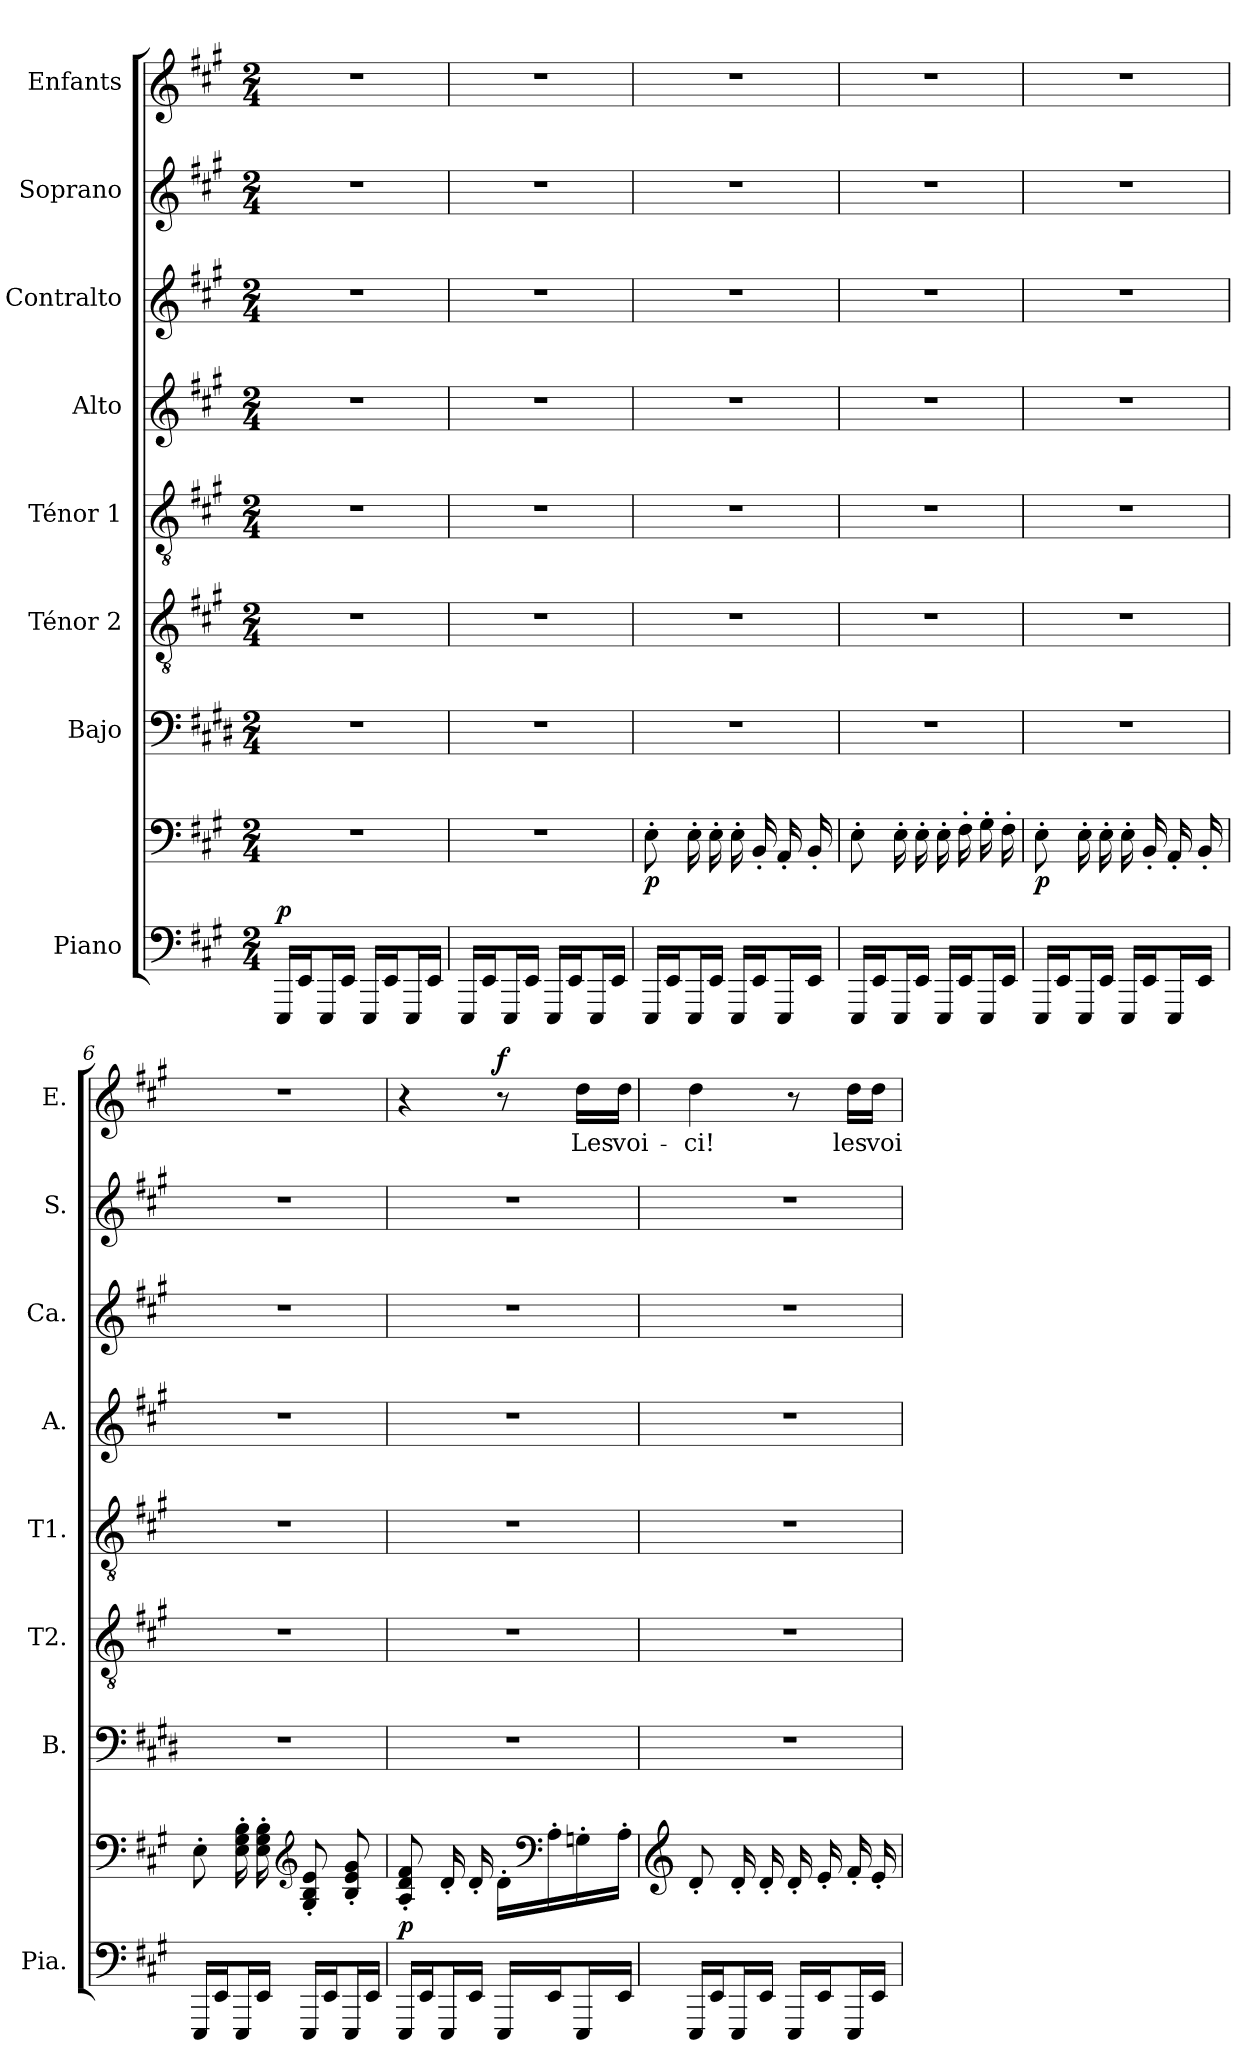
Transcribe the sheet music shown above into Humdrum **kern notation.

**kern	**kern	**dynam	**kern	**kern	**kern	**kern	**kern	**kern	**kern	**text	**dynam
*part8	*part8	*part8	*part7	*part6	*part5	*part4	*part3	*part2	*part1	*part1	*part1
*staff9	*staff8	*staff8/9	*staff7	*staff6	*staff5	*staff4	*staff3	*staff2	*staff1	*staff1	*staff1
*I"Piano	*	*	*I"Bajo	*I"Ténor 2	*I"Ténor 1	*I"Alto	*I"Contralto	*I"Soprano	*I"Enfants	*	*
*I'Pia.	*	*	*I'B.	*I'T2.	*I'T1.	*I'A.	*I'Ca.	*I'S.	*I'E.	*	*
*clefF4	*clefF4	*	*clefF4	*clefGv2	*clefGv2	*clefG2	*clefG2	*clefG2	*clefG2	*	*
*	*	*	*ITrd4c7	*	*	*	*	*ITrd-7c-12	*	*	*
*k[f#c#g#]	*k[f#c#g#]	*	*k[f#c#g#]	*k[f#c#g#]	*k[f#c#g#]	*k[f#c#g#]	*k[f#c#g#]	*k[f#c#g#]	*k[f#c#g#]	*	*
*M2/4	*M2/4	*	*M2/4	*M2/4	*M2/4	*M2/4	*M2/4	*M2/4	*M2/4	*	*
*MM116	*MM116	*	*MM116	*MM116	*MM116	*MM116	*MM116	*MM116	*MM116	*	*
=1	=1	=1	=1	=1	=1	=1	=1	=1	=1	=1	=1
!	!	!LO:DY:a=2	!	!	!	!	!	!	!	!	!
16EEE/LL	2r	p	2r	2r	2r	2r	2r	2r	2r	.	.
16EE/J	.	.	.	.	.	.	.	.	.	.	.
16EEE/L	.	.	.	.	.	.	.	.	.	.	.
16EE/JJ	.	.	.	.	.	.	.	.	.	.	.
16EEE/LL	.	.	.	.	.	.	.	.	.	.	.
16EE/J	.	.	.	.	.	.	.	.	.	.	.
16EEE/L	.	.	.	.	.	.	.	.	.	.	.
16EE/JJ	.	.	.	.	.	.	.	.	.	.	.
=2	=2	=2	=2	=2	=2	=2	=2	=2	=2	=2	=2
16EEE/LL	2r	.	2r	2r	2r	2r	2r	2r	2r	.	.
16EE/J	.	.	.	.	.	.	.	.	.	.	.
16EEE/L	.	.	.	.	.	.	.	.	.	.	.
16EE/JJ	.	.	.	.	.	.	.	.	.	.	.
16EEE/LL	.	.	.	.	.	.	.	.	.	.	.
16EE/J	.	.	.	.	.	.	.	.	.	.	.
16EEE/L	.	.	.	.	.	.	.	.	.	.	.
16EE/JJ	.	.	.	.	.	.	.	.	.	.	.
=3	=3	=3	=3	=3	=3	=3	=3	=3	=3	=3	=3
!	!	!LO:DY:b	!	!	!	!	!	!	!	!	!
16EEE/LL	8E'\	p	2r	2r	2r	2r	2r	2r	2r	.	.
16EE/J	.	.	.	.	.	.	.	.	.	.	.
16EEE/L	16E'\	.	.	.	.	.	.	.	.	.	.
16EE/JJ	16E'\	.	.	.	.	.	.	.	.	.	.
16EEE/LL	16E'\	.	.	.	.	.	.	.	.	.	.
16EE/J	16BB'/	.	.	.	.	.	.	.	.	.	.
16EEE/L	16AA'/	.	.	.	.	.	.	.	.	.	.
16EE/JJ	16BB'/	.	.	.	.	.	.	.	.	.	.
=4	=4	=4	=4	=4	=4	=4	=4	=4	=4	=4	=4
16EEE/LL	8E'\	.	2r	2r	2r	2r	2r	2r	2r	.	.
16EE/J	.	.	.	.	.	.	.	.	.	.	.
16EEE/L	16E'\	.	.	.	.	.	.	.	.	.	.
16EE/JJ	16E'\	.	.	.	.	.	.	.	.	.	.
16EEE/LL	16E'\	.	.	.	.	.	.	.	.	.	.
16EE/J	16F#'\	.	.	.	.	.	.	.	.	.	.
16EEE/L	16G#'\	.	.	.	.	.	.	.	.	.	.
16EE/JJ	16F#'\	.	.	.	.	.	.	.	.	.	.
=5	=5	=5	=5	=5	=5	=5	=5	=5	=5	=5	=5
!	!	!LO:DY:b	!	!	!	!	!	!	!	!	!
16EEE/LL	8E'\	p	2r	2r	2r	2r	2r	2r	2r	.	.
16EE/J	.	.	.	.	.	.	.	.	.	.	.
16EEE/L	16E'\	.	.	.	.	.	.	.	.	.	.
16EE/JJ	16E'\	.	.	.	.	.	.	.	.	.	.
16EEE/LL	16E'\	.	.	.	.	.	.	.	.	.	.
16EE/J	16BB'/	.	.	.	.	.	.	.	.	.	.
16EEE/L	16AA'/	.	.	.	.	.	.	.	.	.	.
16EE/JJ	16BB'/	.	.	.	.	.	.	.	.	.	.
=6	=6	=6	=6	=6	=6	=6	=6	=6	=6	=6	=6
16EEE/LL	8E'\	.	2r	2r	2r	2r	2r	2r	2r	.	.
16EE/J	.	.	.	.	.	.	.	.	.	.	.
16EEE/L	16E\' 16G#\' 16B\'	.	.	.	.	.	.	.	.	.	.
16EE/JJ	16E\' 16G#\' 16B\'	.	.	.	.	.	.	.	.	.	.
*	*clefG2	*	*	*	*	*	*	*	*	*	*
16EEE/LL	8G#/' 8B/' 8e/'	.	.	.	.	.	.	.	.	.	.
16EE/J	.	.	.	.	.	.	.	.	.	.	.
16EEE/L	8B/' 8e/' 8g#/'	.	.	.	.	.	.	.	.	.	.
16EE/JJ	.	.	.	.	.	.	.	.	.	.	.
=7	=7	=7	=7	=7	=7	=7	=7	=7	=7	=7	=7
!	!	!LO:DY:a=2	!	!	!	!	!	!	!	!	!
16EEE/LL	8A/' 8d/' 8f#/'	p	2r	2r	2r	2r	2r	2r	4r	.	.
16EE/J	.	.	.	.	.	.	.	.	.	.	.
16EEE/L	16d'/	.	.	.	.	.	.	.	.	.	.
16EE/JJ	16d'/	.	.	.	.	.	.	.	.	.	.
!	!	!	!	!	!	!	!	!	!	!	!LO:DY:a
16EEE/LL	16d'/LL	.	.	.	.	.	.	.	8r	.	f
*	*clefF4	*	*	*	*	*	*	*	*	*	*
16EE/J	16A'\	.	.	.	.	.	.	.	.	.	.
16EEE/L	16Gn'\	.	.	.	.	.	.	.	16dd\LL	Les	.
16EE/JJ	16A'\JJ	.	.	.	.	.	.	.	16dd\JJ	voi-	.
=8	=8	=8	=8	=8	=8	=8	=8	=8	=8	=8	=8
*	*clefG2	*	*	*	*	*	*	*	*	*	*
16EEE/LL	8d'/	.	2r	2r	2r	2r	2r	2r	4dd\	-ci!	.
16EE/J	.	.	.	.	.	.	.	.	.	.	.
16EEE/L	16d'/	.	.	.	.	.	.	.	.	.	.
16EE/JJ	16d'/	.	.	.	.	.	.	.	.	.	.
16EEE/LL	16d'/	.	.	.	.	.	.	.	8r	.	.
16EE/J	16e'/	.	.	.	.	.	.	.	.	.	.
16EEE/L	16f#'/	.	.	.	.	.	.	.	16dd\LL	les	.
16EE/JJ	16e'/	.	.	.	.	.	.	.	16dd\JJ	voi-	.
=	=	=	=	=	=	=	=	=	=	=	=
*-	*-	*-	*-	*-	*-	*-	*-	*-	*-	*-	*-
